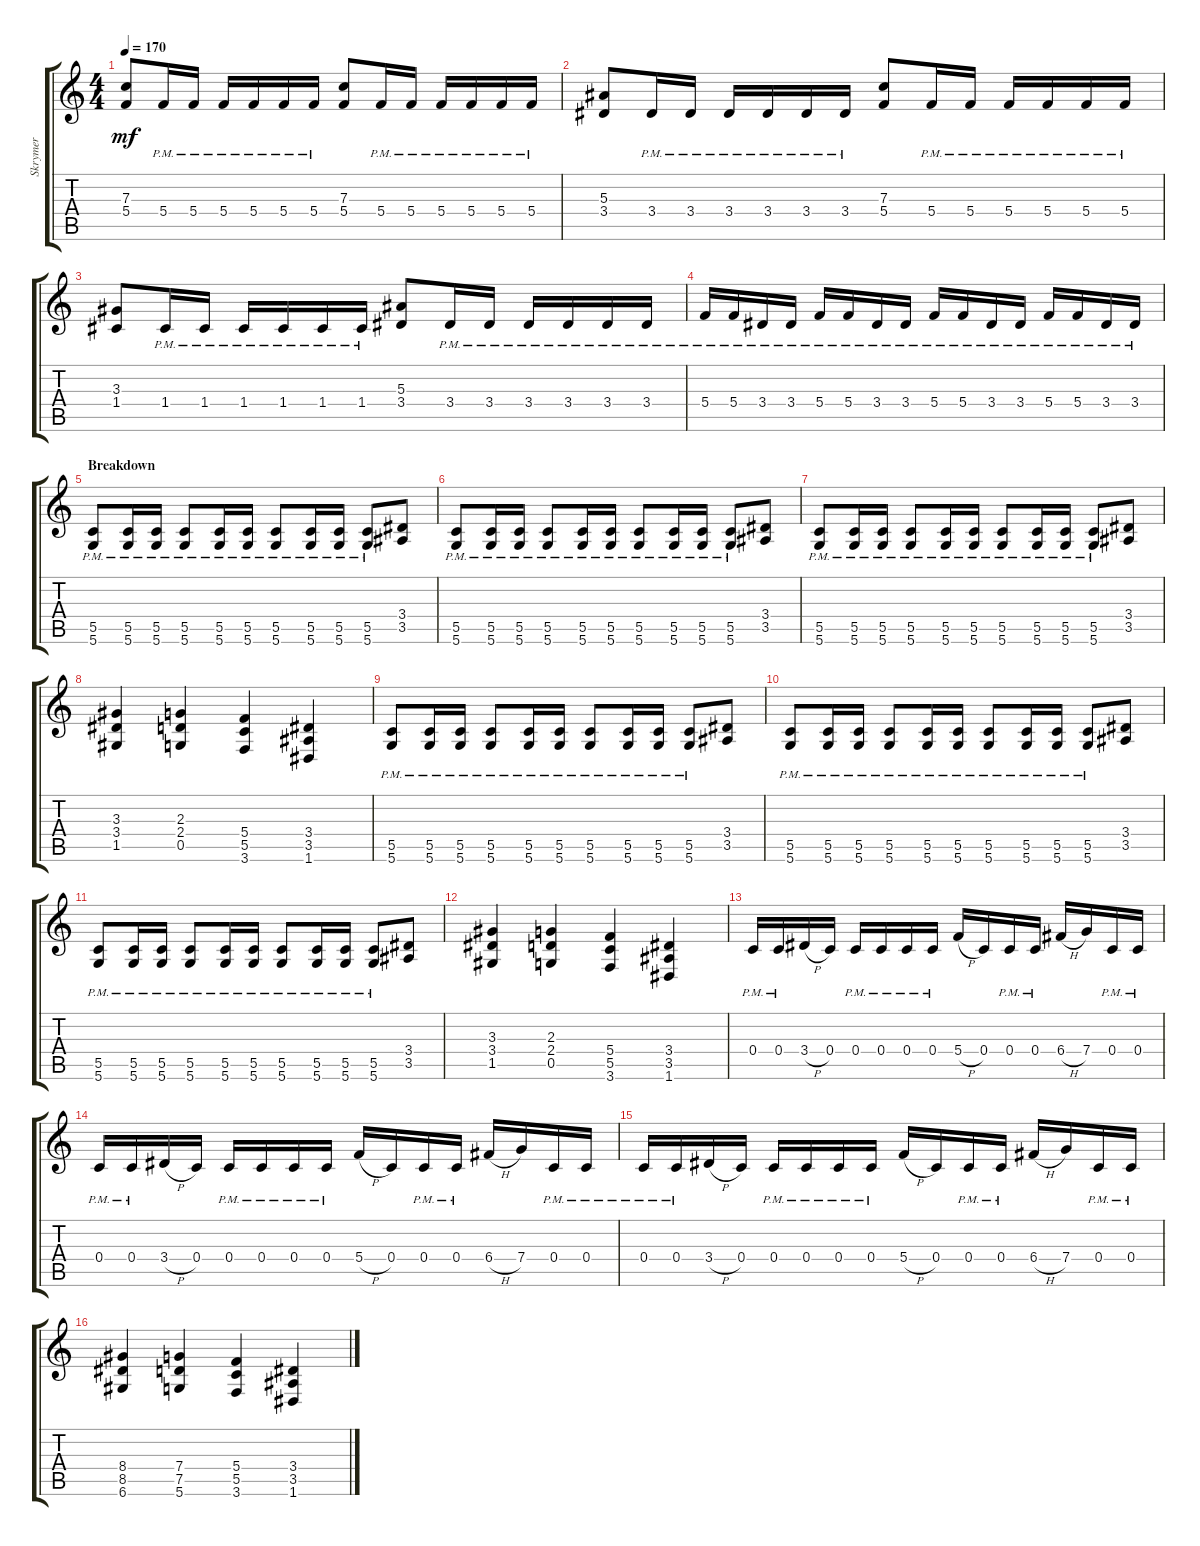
\track ("Skrymer" "Skrymer") {instrument overdrivenguitar}
\staff {score tabs}
\tuning (D4 A3 F3 C3 G2 D2) {hide}
\ts (4 4)
\tempo 170
\clef g2
\ks c
(7.3 5.4).8{dy mf} 5.4{pm}.16 5.4{pm}.16 5.4{pm}.16 5.4{pm}.16 5.4{pm}.16 5.4{pm}.16 (7.3 5.4).8 5.4{pm}.16 5.4{pm}.16 5.4{pm}.16 5.4{pm}.16 5.4{pm}.16 5.4{pm}.16 |
(5.3 3.4).8 3.4{pm}.16 3.4{pm}.16 3.4{pm}.16 3.4{pm}.16 3.4{pm}.16 3.4{pm}.16 (7.3 5.4).8 5.4{pm}.16 5.4{pm}.16 5.4{pm}.16 5.4{pm}.16 5.4{pm}.16 5.4{pm}.16 |
(3.3 1.4).8 1.4{pm}.16 1.4{pm}.16 1.4{pm}.16 1.4{pm}.16 1.4{pm}.16 1.4{pm}.16 (5.3 3.4).8 3.4{pm}.16 3.4{pm}.16 3.4{pm}.16 3.4{pm}.16 3.4{pm}.16 3.4{pm}.16 |
5.4{pm}.16 5.4{pm}.16 3.4{pm}.16 3.4{pm}.16 5.4{pm}.16 5.4{pm}.16 3.4{pm}.16 3.4{pm}.16 5.4{pm}.16 5.4{pm}.16 3.4{pm}.16 3.4{pm}.16 5.4{pm}.16 5.4{pm}.16 3.4{pm}.16 3.4{pm}.16 |
\section ("" "Breakdown")
(5.5{pm} 5.6{pm}).8 (5.5{pm} 5.6{pm}).16 (5.5{pm} 5.6{pm}).16 (5.5{pm} 5.6{pm}).8 (5.5{pm} 5.6{pm}).16 (5.5{pm} 5.6{pm}).16 (5.5{pm} 5.6{pm}).8 (5.5{pm} 5.6{pm}).16 (5.5{pm} 5.6{pm}).16 (5.5{pm} 5.6{pm}).8 (3.4 3.5).8 |
(5.5{pm} 5.6{pm}).8 (5.5{pm} 5.6{pm}).16 (5.5{pm} 5.6{pm}).16 (5.5{pm} 5.6{pm}).8 (5.5{pm} 5.6{pm}).16 (5.5{pm} 5.6{pm}).16 (5.5{pm} 5.6{pm}).8 (5.5{pm} 5.6{pm}).16 (5.5{pm} 5.6{pm}).16 (5.5{pm} 5.6{pm}).8 (3.4 3.5).8 |
(5.5{pm} 5.6{pm}).8 (5.5{pm} 5.6{pm}).16 (5.5{pm} 5.6{pm}).16 (5.5{pm} 5.6{pm}).8 (5.5{pm} 5.6{pm}).16 (5.5{pm} 5.6{pm}).16 (5.5{pm} 5.6{pm}).8 (5.5{pm} 5.6{pm}).16 (5.5{pm} 5.6{pm}).16 (5.5{pm} 5.6{pm}).8 (3.4 3.5).8 |
(3.3 3.4 1.5).4 (2.3 2.4 0.5).4 (5.4 5.5 3.6).4 (3.4 3.5 1.6).4 |
(5.5{pm} 5.6{pm}).8 (5.5{pm} 5.6{pm}).16 (5.5{pm} 5.6{pm}).16 (5.5{pm} 5.6{pm}).8 (5.5{pm} 5.6{pm}).16 (5.5{pm} 5.6{pm}).16 (5.5{pm} 5.6{pm}).8 (5.5{pm} 5.6{pm}).16 (5.5{pm} 5.6{pm}).16 (5.5{pm} 5.6{pm}).8 (3.4 3.5).8 |
(5.5{pm} 5.6{pm}).8 (5.5{pm} 5.6{pm}).16 (5.5{pm} 5.6{pm}).16 (5.5{pm} 5.6{pm}).8 (5.5{pm} 5.6{pm}).16 (5.5{pm} 5.6{pm}).16 (5.5{pm} 5.6{pm}).8 (5.5{pm} 5.6{pm}).16 (5.5{pm} 5.6{pm}).16 (5.5{pm} 5.6{pm}).8 (3.4 3.5).8 |
(5.5{pm} 5.6{pm}).8 (5.5{pm} 5.6{pm}).16 (5.5{pm} 5.6{pm}).16 (5.5{pm} 5.6{pm}).8 (5.5{pm} 5.6{pm}).16 (5.5{pm} 5.6{pm}).16 (5.5{pm} 5.6{pm}).8 (5.5{pm} 5.6{pm}).16 (5.5{pm} 5.6{pm}).16 (5.5{pm} 5.6{pm}).8 (3.4 3.5).8 |
(3.3 3.4 1.5).4 (2.3 2.4 0.5).4 (5.4 5.5 3.6).4 (3.4 3.5 1.6).4 |
0.4{pm}.16 0.4{pm}.16 3.4{h}.16 0.4.16 0.4{pm}.16 0.4{pm}.16 0.4{pm}.16 0.4{pm}.16 5.4{h}.16 0.4.16 0.4{pm}.16 0.4{pm}.16 6.4{h}.16 7.4.16 0.4{pm}.16 0.4{pm}.16 |
0.4{pm}.16 0.4{pm}.16 3.4{h}.16 0.4.16 0.4{pm}.16 0.4{pm}.16 0.4{pm}.16 0.4{pm}.16 5.4{h}.16 0.4.16 0.4{pm}.16 0.4{pm}.16 6.4{h}.16 7.4.16 0.4{pm}.16 0.4{pm}.16 |
0.4{pm}.16 0.4{pm}.16 3.4{h}.16 0.4.16 0.4{pm}.16 0.4{pm}.16 0.4{pm}.16 0.4{pm}.16 5.4{h}.16 0.4.16 0.4{pm}.16 0.4{pm}.16 6.4{h}.16 7.4.16 0.4{pm}.16 0.4{pm}.16 |
(8.4 8.5 6.6).4 (7.4 7.5 5.6).4 (5.4 5.5 3.6).4 (3.4 3.5 1.6).4
